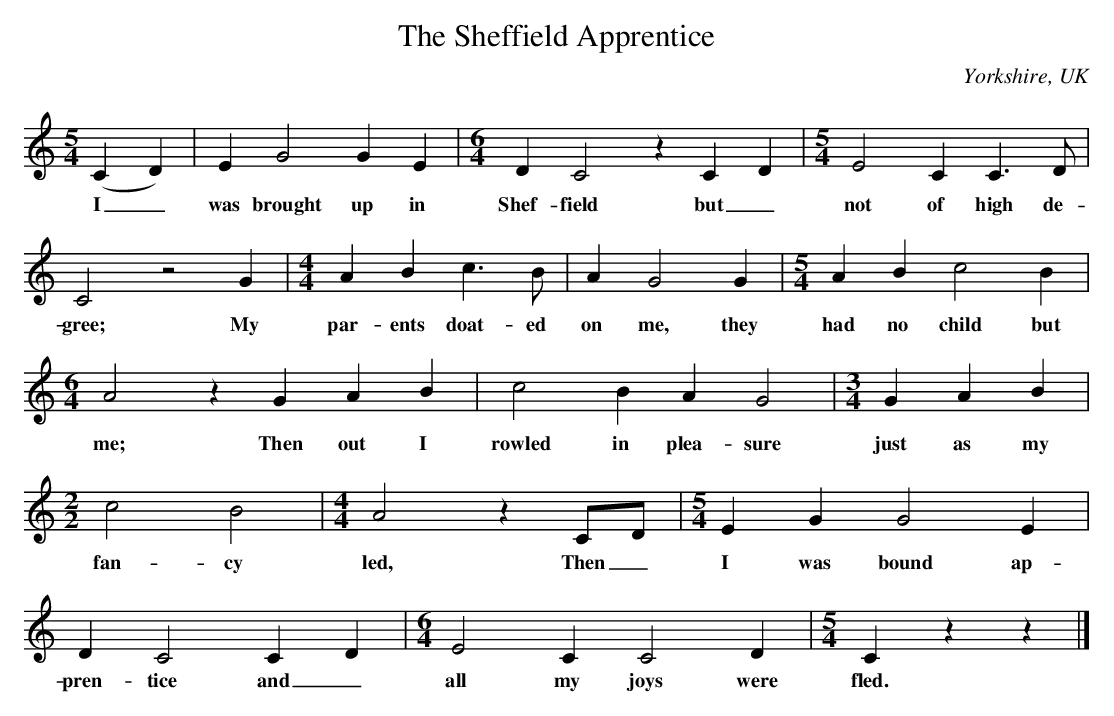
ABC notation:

X:1
T:The Sheffield Apprentice
O:Yorkshire, UK
M:5/4
L:1/4
K:C % hexatonic(-4) = Ion/Lyd
(C D)|E G2 G E|[M:6/4]D C2 zC D|[M:5/4]E2 C C3/2 D/|
w: I_ was brought up in Shef- field but_ not of high de-
C2 z2G|[M:4/4]A B c3/2 B/|A G2 G|[M:5/4]A B c2 B|
w: gree; My par- ents doat- ed on me, they had no child but
[M:6/4]A2 zG A B|c2 B A G2|[M:3/4]G A B|
w: me; Then out I rowled in plea- sure just as my
[M:2/2]c2 B2|[M:4/4]A2 zC/D/|[M:5/4]E G G2 E|
w: fan- cy led, Then_ I was bound ap-
D C2 C D|[M:6/4]E2 C C2 D|[M:5/4]C zz|]
w: pren- tice and_ all my joys were fled.
